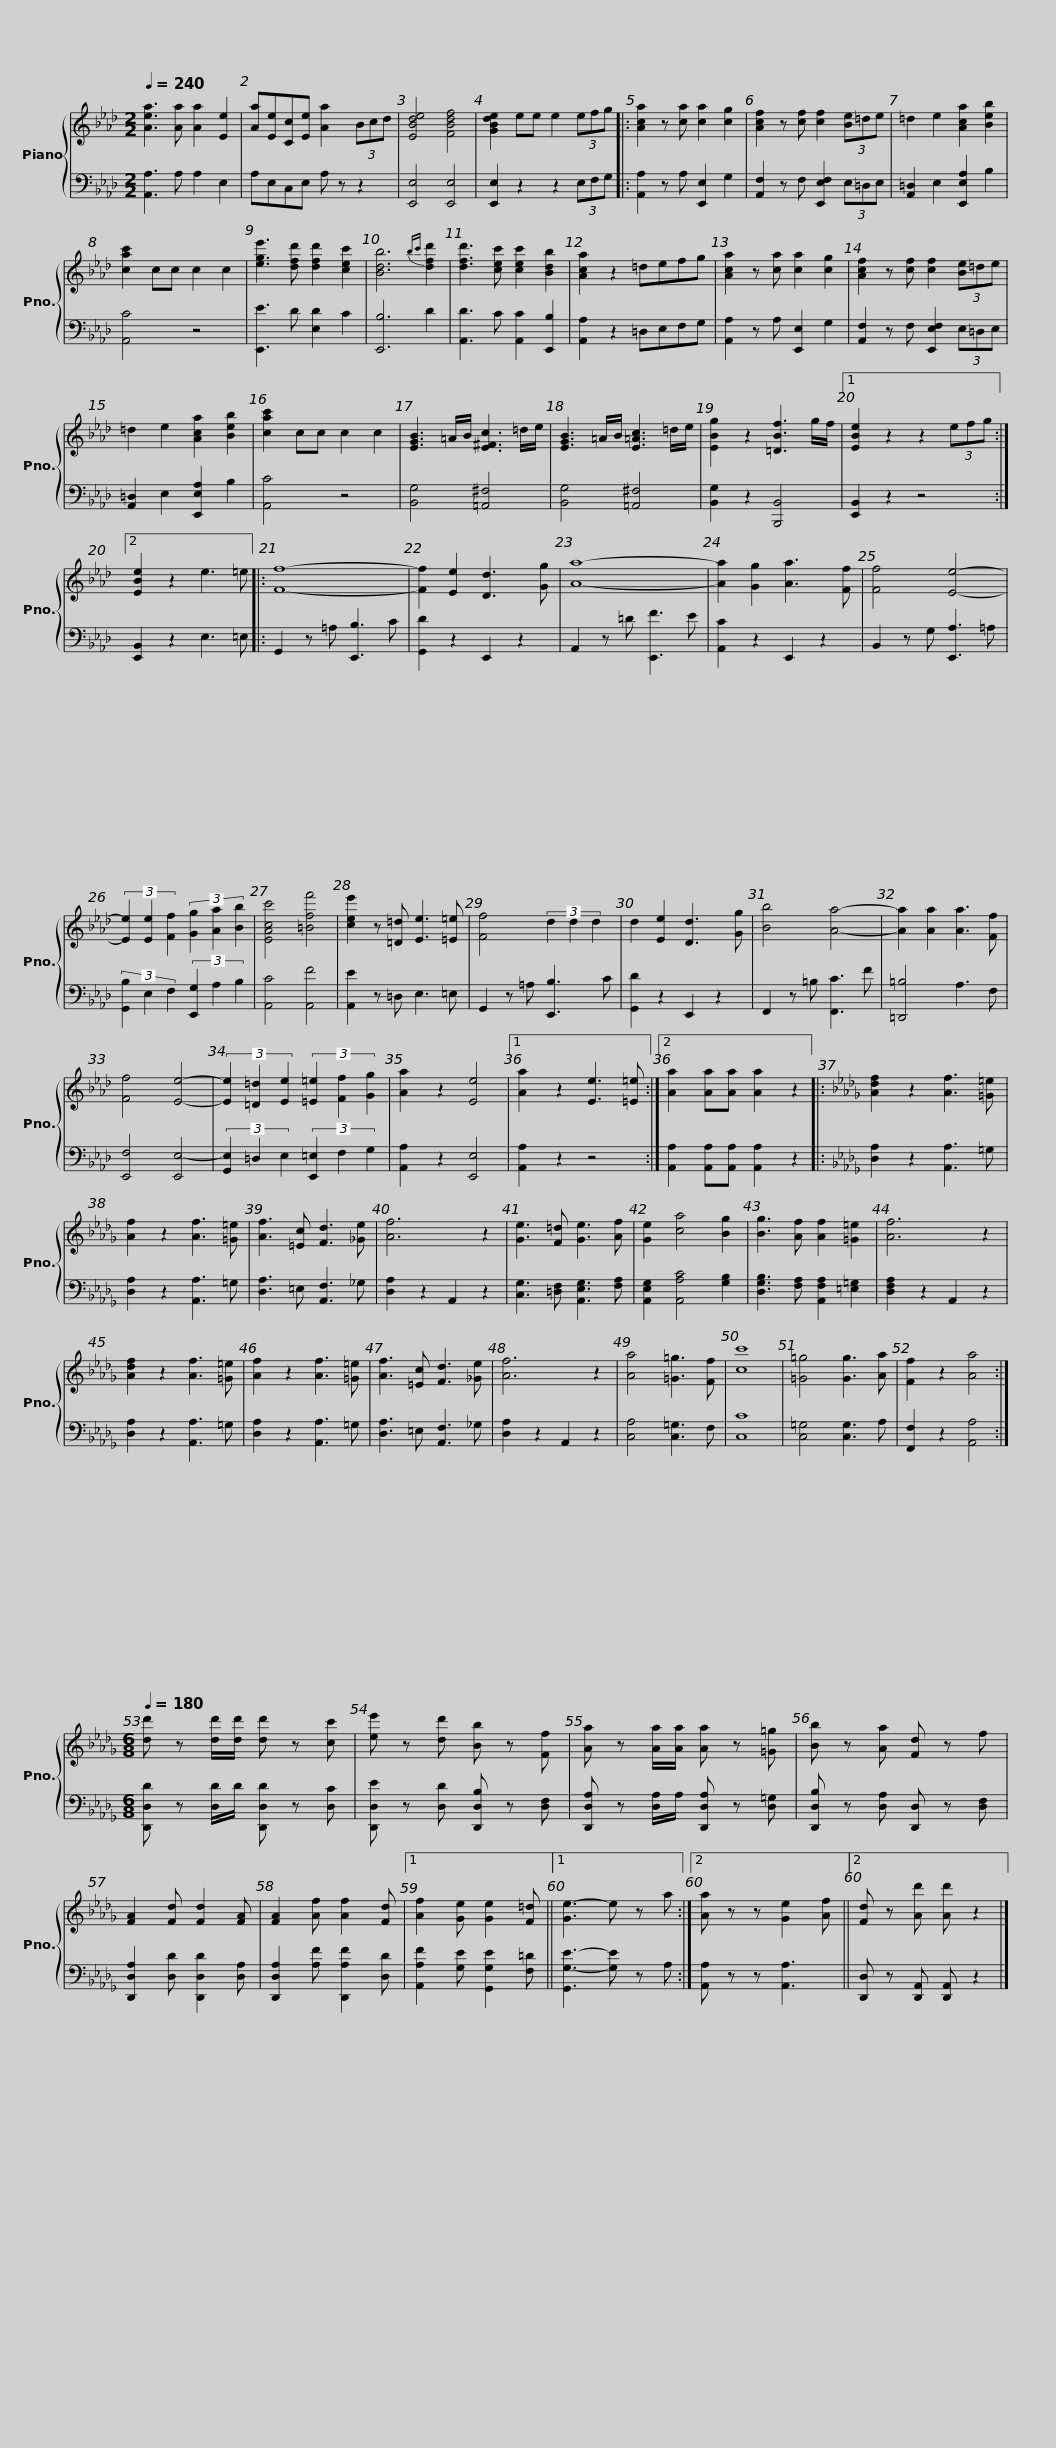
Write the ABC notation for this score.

X:1
%%score { 1 | 2 }
L:1/8
Q:1/4=240
M:2/2
I:linebreak $
K:Ab
V:1 treble
V:2 bass
V:1
 [Aea]3 [Aa] [Aa]2 [Ee]2 | [Aa][Ee][Cc][Ee] [Aa]2 (3Bcd | [EBde]4 [FBdf]4 | [GBde]2 ee e2 (3efg |: [Aca]2 z [ca] [ca]2 [cg]2 | %5
 [Acf]2 z [cf] [cf]2 (3[Be]=de |$ =d2 e2 [Aca]2 [Beb]2 | [cac']2 cc c2 c2 | [ege']3 [dfd'] [dfd']2 [cec']2 | [Bdb]6{bc'} [dfd']2 | %10
 [dfd']3 [cec'] [cec']2 [Bdb]2 | [Aca]2 z2 =defg | [Aca]2 z [ca] [ca]2 [cg]2 |$ [Acf]2 z [cf] [cf]2 (3[Be]=de | =d2 e2 [Aca]2 [Beb]2 | %15
 [cac']2 cc c2 c2 | [EGB]3 =A/B/ [E^Fc]3 =d/e/ | [EGB]3 =A/B/ [E=Ac]3 =d/e/ | [EBg]2 z2 [=DBf]3 g/f/ |1$ [EBe]2 z2 z2 (3efg :|2 %20
 [EBe]2 z2 e3 =e |: [Ff]8- | [Ff]2 [Ee]2 [Dd]3 [Gg] | [Aa]8- | [Aa]2 [Gg]2 [Aa]3 [Ff] | %25
 [Ff]4 [Ee]4- |$ (3[Ee]2 [Ee]2 [Ff]2 (3[Gg]2 [Aa]2 [Bb]2 | [EAcc']4 [=Bff']4 | [cee']2 z [=D=d] [Ee]3 [=E=e] | [Ff]4 (3d2 d2 d2 | %30
 d2 [Ee]2 [Dd]3 [Gg] | [Bb]4 [Aa]4- | [Aa]2 [Aa]2 [Aa]3 [Ff] |$ [Ff]4 [Ee]4- | (3[Ee]2 [=D=d]2 [Ee]2 (3[=E=e]2 [Ff]2 [Gg]2 | %35
 [Aa]2 z2 [Ee]4 |1 [Aa]2 z2 [Ee]3 [=E=e] :|2 [Aa]2 [Aa][Aa] [Aa]2 z2 |:[K:Db] [Adf]2 z2 [Af]3 [=G=e] | [Af]2 z2 [Af]3 [=G=e] |$ %40
 [Af]3 [=Ec] [Fd]3 [_Ge] | [Af]6 z2 | [Ge]3 [F=d] [Ge]3 [Af] | [Ge]2 [ca]4 [Bg]2 | [Bg]3 [Af] [Af]2 [=G=e]2 | %45
 [Af]6 z2 | [Adf]2 z2 [Af]3 [=G=e] | [Af]2 z2 [Af]3 [=G=e] |$ [Af]3 [=Ec] [Fd]3 [_Ge] | [Af]6 z2 | %50
 [Aa]4 [=G=g]3 [Ff] | [cc']8 | [=G=g]4 [Gg]3 [Aa] | [Ff]2 z2 [Aa]4 :|[M:6/8][Q:1/4=180] [dd'] z [dd']/[dd']/ [dd'] z [cc'] | %55
 [ee'] z [dd'] [Bb] z [Ff] |$ [Aa] z [Aa]/[Aa]/ [Aa] z [=G=g] | [Bb] z [Aa] [Fd] z f | [FA]2 [Fd] [Fd]2 [FA] | [FA]2 [Af] [Af]2 [Fd] |1 %60
 [Af]2 [Ge] [Ge]2 [F=d] ||1 [Ge-]3 e z a :|2$ [Aa] z z [Ge]2 [Af] ||2 [Fd] z [Ad'] [Ad'] z2 |] %64
V:2
 [A,,A,]3 A, A,2 E,2 | A,E,C,E, A, z z2 | [E,,E,]4 [E,,E,]4 | [E,,E,]2 z2 z2 (3E,F,G, |: [A,,A,]2 z A, [E,,E,]2 G,2 | %5
 [A,,F,]2 z F, [E,,E,F,]2 (3E,=D,E, |$ [A,,=D,]2 E,2 [E,,E,A,]2 B,2 | [A,,C]4 z4 | [E,,E]3 D [E,D]2 C2 | [E,,B,]6 D2 | %10
 [A,,D]3 C [A,,C]2 [E,,B,]2 | [A,,A,]2 z2 =D,E,F,G, | [A,,A,]2 z A, [E,,E,]2 G,2 |$ [A,,F,]2 z F, [E,,E,F,]2 (3E,=D,E, | [A,,=D,]2 E,2 [E,,E,A,]2 B,2 | %15
 [A,,C]4 z4 | [B,,G,]4 [=A,,^F,]4 | [B,,G,]4 [=A,,^F,]4 | [B,,G,]2 z2 [B,,,B,,]4 |1$ [E,,B,,]2 z2 z4 :|2 %20
 [E,,B,,]2 z2 E,3 =E, |: G,,2 z =A, [E,,B,]3 C | [G,,D]2 z2 E,,2 z2 | A,,2 z =D [E,,F]3 E | [A,,C]2 z2 E,,2 z2 | %25
 B,,2 z G, [E,,A,]3 =A, |$ (3[G,,B,]2 E,2 F,2 (3[E,,G,]2 A,2 B,2 | [A,,C]4 [A,,F]4 | [A,,E]2 z =D, E,3 =E, | G,,2 z =A, [E,,B,]3 C | %30
 [G,,D]2 z2 E,,2 z2 | F,,2 z =B, [F,,C]3 F | [=D,,=B,]4 A,3 F, |$ [E,,F,]4 [E,,E,-]4 | (3[G,,E,]2 =D,2 E,2 (3[E,,=E,]2 F,2 G,2 | %35
 [A,,A,]2 z2 [E,,E,]4 |1 [A,,A,]2 z2 z4 :|2 [A,,A,]2 [A,,A,][A,,A,] [A,,A,]2 z2 |:[K:Db] [D,A,]2 z2 [A,,A,]3 =G, | [D,A,]2 z2 [A,,A,]3 =G, |$ %40
 [D,A,]3 =E, [A,,F,]3 _G, | [D,A,]2 z2 A,,2 z2 | [C,G,]3 [=D,F,] [A,,E,G,]3 [F,A,] | [A,,E,G,]2 [A,,A,C]4 [G,B,]2 | [D,G,B,]3 [F,A,] [A,,F,A,]2 [=E,=G,]2 | %45
 [D,F,A,]2 z2 A,,2 z2 | [D,A,]2 z2 [A,,A,]3 =G, | [D,A,]2 z2 [A,,A,]3 =G, |$ [D,A,]3 =E, [A,,F,]3 _G, | [D,A,]2 z2 A,,2 z2 | %50
 [C,A,]4 [C,=G,]3 F, | [C,C]8 | [C,=G,]4 [C,G,]3 A, | [F,,F,]2 z2 [A,,A,]4 :|[M:6/8] [D,,D,D] z [D,D]/D/ [D,,D,D] z [D,C] | %55
 [D,,D,E] z [D,D] [D,,D,B,] z [D,F,] |$ [D,,D,A,] z [D,A,]/A,/ [D,,D,A,] z [D,=G,] | [D,,D,B,] z [D,A,] [D,,D,] z [D,F,] | [D,,D,A,]2 [D,D] [D,,D,D]2 [D,A,] | [D,,D,A,]2 [A,F] [D,,A,F]2 [D,D] |1 %60
 [A,,A,F]2 [G,E] [G,,G,E]2 [F,=D] ||1 [G,,G,-E-]3 [G,E] z A, :|2$ [A,,A,] z z [A,,A,]3 ||2 [D,,D,] z [D,,A,,] [D,,A,,] z2 |] %64
